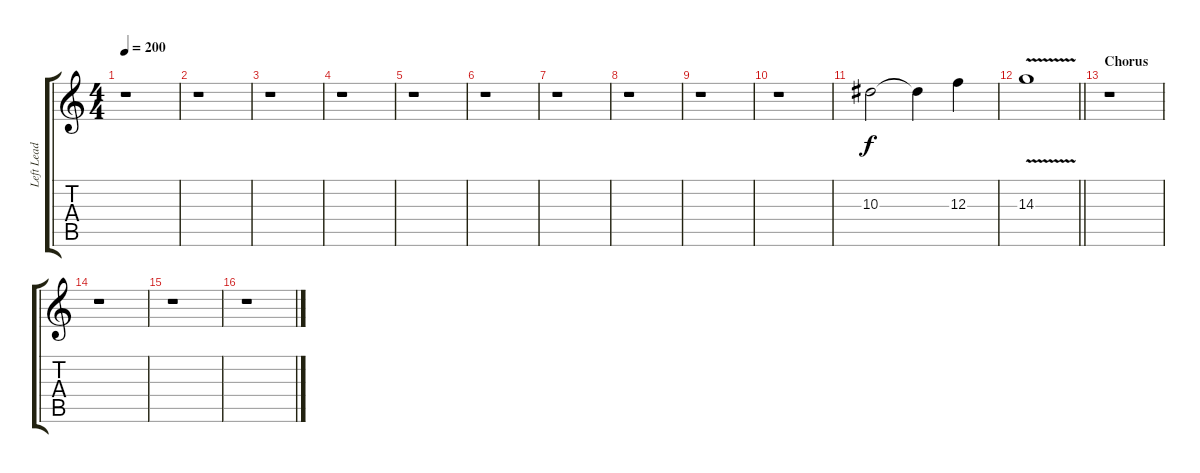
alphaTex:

\track ("Left Lead Gtr" "Left Lead ") {instrument overdrivenguitar}
\staff {score tabs}
\tuning (D4 A3 F3 C3 G2 D2) {hide}
\ts (4 4)
\tempo 200
\clef g2
\ks c
r.1{dy f} |
r.1 |
r.1 |
r.1 |
r.1 |
r.1 |
r.1 |
r.1 |
r.1 |
r.1 |
10.3.2 10.3{t}.4 12.3.4 |
\barLineRight lightlight
14.3{v}.1 |
\section ("" "Chorus")
r.1 |
r.1 |
r.1 |
r.1
